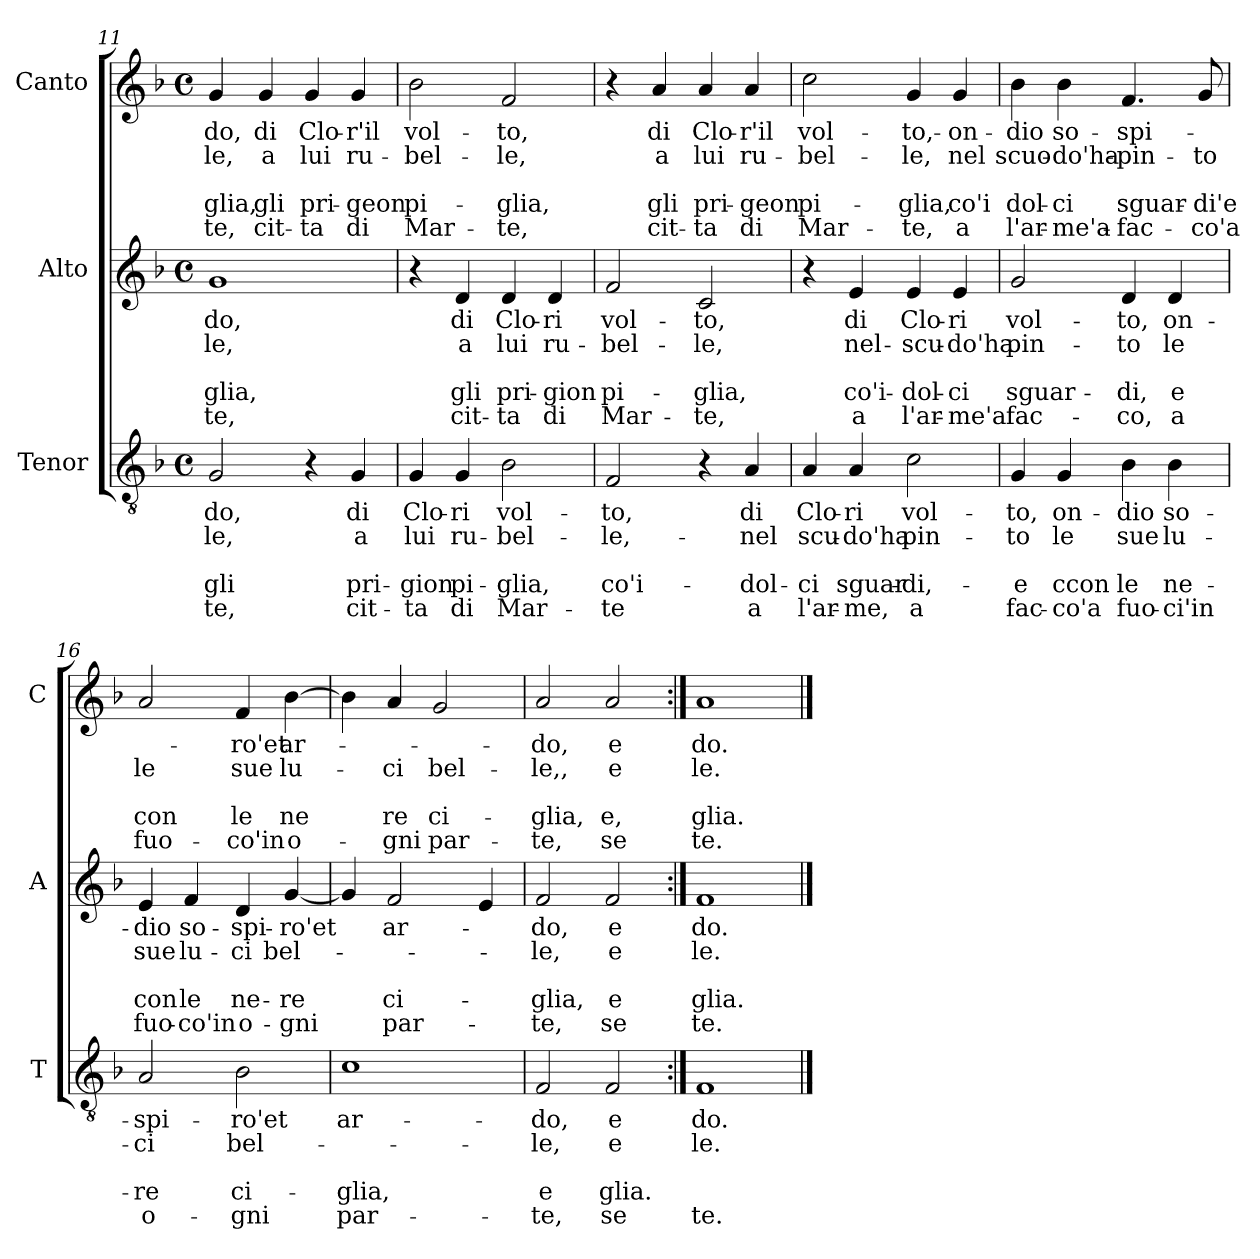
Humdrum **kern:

**kern	**text	**text	**text	**text	**text	**kern	**text	**text	**text	**text	**text	**kern	**text	**text	**text	**text	**text
*part3	*part3	*part3	*part3	*part3	*part3	*part2	*part2	*part2	*part2	*part2	*part2	*part1	*part1	*part1	*part1	*part1	*part1
*staff3	*staff3	*staff3	*staff3	*staff3	*staff3	*staff2	*staff2	*staff2	*staff2	*staff2	*staff2	*staff1	*staff1	*staff1	*staff1	*staff1	*staff1
*I"Tenor	*	*	*	*	*	*I"Alto	*	*	*	*	*	*I"Canto	*	*	*	*	*
*I'T	*	*	*	*	*	*I'A	*	*	*	*	*	*I'C	*	*	*	*	*
*clefGv2	*	*	*	*	*	*clefG2	*	*	*	*	*	*clefG2	*	*	*	*	*
*k[b-]	*	*	*	*	*	*k[b-]	*	*	*	*	*	*k[b-]	*	*	*	*	*
*F:	*	*	*	*	*	*F:	*	*	*	*	*	*F:	*	*	*	*	*
*M4/4	*	*	*	*	*	*M4/4	*	*	*	*	*	*M4/4	*	*	*	*	*
*met(c)	*	*	*	*	*	*met(c)	*	*	*	*	*	*met(c)	*	*	*	*	*
=11	=11	=11	=11	=11	=11	=11	=11	=11	=11	=11	=11	=11	=11	=11	=11	=11	=11
!	!LO:LY:b	!LO:LY:b	!	!LO:LY:b	!LO:LY:b	!	!LO:LY:b	!LO:LY:b	!	!LO:LY:b	!LO:LY:b	!	!LO:LY:b	!LO:LY:b	!	!LO:LY:b	!LO:LY:b
2G/	-do,	-le,	.	gli	-te,	1g	-do,	-le,	.	-glia,	-te,	4g/	-do,	-le,	.	-glia,	-te,
!	!	!	!	!	!	!	!	!	!	!	!	!	!LO:LY:b	!LO:LY:b	!	!LO:LY:b	!LO:LY:b
.	.	.	.	.	.	.	.	.	.	.	.	4g/	di	a	.	gli	cit-
!	!	!	!	!	!	!	!	!	!	!	!	!	!LO:LY:b	!LO:LY:b	!	!LO:LY:b	!LO:LY:b
4r	.	.	.	.	.	.	.	.	.	.	.	4g/	Clo-	lui	.	pri-	-ta
!	!LO:LY:b	!LO:LY:b	!	!LO:LY:b	!LO:LY:b	!	!	!	!	!	!	!	!LO:LY:b	!LO:LY:b	!	!LO:LY:b	!LO:LY:b
4G/	di	a	.	pri-	cit-	.	.	.	.	.	.	4g/	-r'il	ru-	.	-geon	di
=12	=12	=12	=12	=12	=12	=12	=12	=12	=12	=12	=12	=12	=12	=12	=12	=12	=12
!	!LO:LY:b	!LO:LY:b	!	!LO:LY:b	!LO:LY:b	!	!	!	!	!	!	!	!LO:LY:b	!LO:LY:b	!	!LO:LY:b	!LO:LY:b
4G/	Clo-	lui	.	-gion	-ta	4r	.	.	.	.	.	2b-\	vol-	-bel-	.	pi-	Mar-
!	!LO:LY:b	!LO:LY:b	!	!LO:LY:b	!LO:LY:b	!	!LO:LY:b	!LO:LY:b	!	!LO:LY:b	!LO:LY:b	!	!	!	!	!	!
4G/	-ri	ru-	.	pi-	di	4d/	di	a	.	gli	cit-	.	.	.	.	.	.
!	!LO:LY:b	!LO:LY:b	!	!LO:LY:b	!LO:LY:b	!	!LO:LY:b	!LO:LY:b	!	!LO:LY:b	!LO:LY:b	!	!LO:LY:b	!LO:LY:b	!	!LO:LY:b	!LO:LY:b
2B-\	vol-	-bel-	.	-glia,	Mar-	4d/	Clo-	lui	.	pri-	-ta	2f/	-to,	-le,	.	-glia,	-te,
!	!	!	!	!	!	!	!LO:LY:b	!LO:LY:b	!	!LO:LY:b	!LO:LY:b	!	!	!	!	!	!
.	.	.	.	.	.	4d/	-ri	ru-	.	-gion	di	.	.	.	.	.	.
=13	=13	=13	=13	=13	=13	=13	=13	=13	=13	=13	=13	=13	=13	=13	=13	=13	=13
!	!LO:LY:b	!LO:LY:b	!	!LO:LY:b	!LO:LY:b	!	!LO:LY:b	!LO:LY:b	!	!LO:LY:b	!LO:LY:b	!	!	!	!	!	!
2F/	-to,	-le,-	.	co'i-	-te	2f/	vol-	-bel-	.	pi-	Mar-	4r	.	.	.	.	.
!	!	!	!	!	!	!	!	!	!	!	!	!	!LO:LY:b	!LO:LY:b	!	!LO:LY:b	!LO:LY:b
.	.	.	.	.	.	.	.	.	.	.	.	4a/	di	a	.	gli	cit-
!	!	!	!	!	!	!	!LO:LY:b	!LO:LY:b	!	!LO:LY:b	!LO:LY:b	!	!LO:LY:b	!LO:LY:b	!	!LO:LY:b	!LO:LY:b
4r	.	.	.	.	.	2c/	-to,	-le,	.	-glia,	-te,	4a/	Clo-	lui	.	pri-	-ta
!	!LO:LY:b	!LO:LY:b	!	!LO:LY:b	!LO:LY:b	!	!	!	!	!	!	!	!LO:LY:b	!LO:LY:b	!	!LO:LY:b	!LO:LY:b
4A/	di	-nel	.	-dol-	a	.	.	.	.	.	.	4a/	-r'il	ru-	.	-geon	di
=14	=14	=14	=14	=14	=14	=14	=14	=14	=14	=14	=14	=14	=14	=14	=14	=14	=14
!	!LO:LY:b	!LO:LY:b	!	!LO:LY:b	!LO:LY:b	!	!	!	!	!	!	!	!LO:LY:b	!LO:LY:b	!	!LO:LY:b	!LO:LY:b
4A/	Clo-	scu-	.	-ci	l'ar-	4r	.	.	.	.	.	2cc\	vol-	-bel-	.	pi-	Mar-
!	!LO:LY:b	!LO:LY:b	!	!LO:LY:b	!LO:LY:b	!	!LO:LY:b	!LO:LY:b	!	!LO:LY:b	!LO:LY:b	!	!	!	!	!	!
4A/	-ri	-do'ha	.	sguar-	-me,	4e/	di	nel-	.	co'i-	a	.	.	.	.	.	.
!	!LO:LY:b	!LO:LY:b	!	!LO:LY:b	!LO:LY:b	!	!LO:LY:b	!LO:LY:b	!	!LO:LY:b	!LO:LY:b	!	!LO:LY:b	!LO:LY:b	!	!LO:LY:b	!LO:LY:b
2c\	vol-	pin-	.	-di,-	a	4e/	Clo-	-scu-	.	-dol-	l'ar-	4g/	-to,-	-le,	.	-glia,	-te,
!	!	!	!	!	!	!	!LO:LY:b	!LO:LY:b	!	!LO:LY:b	!LO:LY:b	!	!LO:LY:b	!LO:LY:b	!	!LO:LY:b	!LO:LY:b
.	.	.	.	.	.	4e/	-ri	-do'ha	.	-ci	-me'a	4g/	-on-	nel	.	co'i	a
!!LO:LB:g=z
=15	=15	=15	=15	=15	=15	=15	=15	=15	=15	=15	=15	=15	=15	=15	=15	=15	=15
!	!LO:LY:b	!LO:LY:b	!	!LO:LY:b	!LO:LY:b	!	!LO:LY:b	!LO:LY:b	!	!LO:LY:b	!LO:LY:b	!	!LO:LY:b	!LO:LY:b	!	!LO:LY:b	!LO:LY:b
4G/	-to,	-to	.	-e	fac-	2g/	vol-	pin-	.	sguar-	fac-	4b-\	-dio	scuo-	.	dol-	l'ar-
!	!LO:LY:b	!LO:LY:b	!	!LO:LY:b	!LO:LY:b	!	!	!	!	!	!	!	!LO:LY:b	!LO:LY:b	!	!LO:LY:b	!LO:LY:b
4G/	on-	le	.	ccon	-co'a	.	.	.	.	.	.	4b-\	so-	-do'ha-	.	-ci	-me'a-
!	!LO:LY:b	!LO:LY:b	!	!LO:LY:b	!LO:LY:b	!	!LO:LY:b	!LO:LY:b	!	!LO:LY:b	!LO:LY:b	!	!LO:LY:b	!LO:LY:b	!	!LO:LY:b	!LO:LY:b
4B-\	-dio	sue	.	le	fuo-	4d/	-to,	-to	.	-di,	-co,	4.f/	-spi-	-pin-	.	sguar-	-fac-
!	!LO:LY:b	!LO:LY:b	!	!LO:LY:b	!LO:LY:b	!	!LO:LY:b	!LO:LY:b	!	!LO:LY:b	!LO:LY:b	!	!	!	!	!	!
4B-\	so-	lu-	.	ne-	-ci'in	4d/	on-	le	.	e	a	.	.	.	.	.	.
!	!	!	!	!	!	!	!	!	!	!	!	!	!	!LO:LY:b	!	!LO:LY:b	!LO:LY:b
.	.	.	.	.	.	.	.	.	.	.	.	8g/	.	-to	.	-di'e	-co'a
=16	=16	=16	=16	=16	=16	=16	=16	=16	=16	=16	=16	=16	=16	=16	=16	=16	=16
!	!LO:LY:b	!LO:LY:b	!	!LO:LY:b	!LO:LY:b	!	!LO:LY:b	!LO:LY:b	!	!LO:LY:b	!LO:LY:b	!	!	!LO:LY:b	!	!LO:LY:b	!LO:LY:b
2A/	-spi-	-ci	.	-re	o-	4e/	-dio	sue	.	con	fuo-	2a/	.	le	.	con	fuo-
!	!	!	!	!	!	!	!LO:LY:b	!LO:LY:b	!	!LO:LY:b	!LO:LY:b	!	!	!	!	!	!
.	.	.	.	.	.	4f/	so-	lu-	.	le	-co'in	.	.	.	.	.	.
!	!LO:LY:b	!LO:LY:b	!	!LO:LY:b	!LO:LY:b	!	!LO:LY:b	!LO:LY:b	!	!LO:LY:b	!LO:LY:b	!	!LO:LY:b	!LO:LY:b	!	!LO:LY:b	!LO:LY:b
2B-\	-ro'et	bel-	.	ci-	-gni	4d/	-spi-	-ci	.	ne-	o-	4f/	-ro'et	sue	.	le	-co'in
!	!	!	!	!	!	!	!LO:LY:b	!LO:LY:b	!	!LO:LY:b	!LO:LY:b	!	!LO:LY:b	!LO:LY:b	!	!LO:LY:b	!LO:LY:b
.	.	.	.	.	.	[4g/	-ro'et	bel-	.	-re	-gni	[4b-\	ar-	lu-	.	ne	o-
=17	=17	=17	=17	=17	=17	=17	=17	=17	=17	=17	=17	=17	=17	=17	=17	=17	=17
!	!LO:LY:b	!	!	!LO:LY:b	!LO:LY:b	!	!	!	!	!	!	!	!	!	!	!	!
1c	ar-	.	.	-glia,	par-	4g/]	.	.	.	.	.	4b-\]	.	.	.	.	.
!	!	!	!	!	!	!	!LO:LY:b	!	!	!LO:LY:b	!LO:LY:b	!	!	!LO:LY:b	!	!LO:LY:b	!LO:LY:b
.	.	.	.	.	.	2f/	ar-	.	.	ci-	par-	4a/	.	-ci	.	re	-gni
!	!	!	!	!	!	!	!	!	!	!	!	!	!	!LO:LY:b	!	!LO:LY:b	!LO:LY:b
.	.	.	.	.	.	.	.	.	.	.	.	2g/	.	bel-	.	ci-	par-
.	.	.	.	.	.	4e/	.	.	.	.	.	.	.	.	.	.	.
=18	=18	=18	=18	=18	=18	=18	=18	=18	=18	=18	=18	=18	=18	=18	=18	=18	=18
!	!LO:LY:b	!LO:LY:b	!	!LO:LY:b	!LO:LY:b	!	!LO:LY:b	!LO:LY:b	!	!LO:LY:b	!LO:LY:b	!	!LO:LY:b	!LO:LY:b	!	!LO:LY:b	!LO:LY:b
2F/	-do,	-le,	.	e	-te,	2f/	-do,	-le,	.	-glia,	-te,	2a/	-do,	-le,,	.	-glia,	-te,
!	!LO:LY:b	!LO:LY:b	!	!LO:LY:b	!LO:LY:b	!	!LO:LY:b	!LO:LY:b	!	!LO:LY:b	!LO:LY:b	!	!LO:LY:b	!LO:LY:b	!	!LO:LY:b	!LO:LY:b
2F/	e	e	.	glia.	se	2f/	e	e	.	e	se	2a/	e	e	.	e,	se
=19:|!	=19:|!	=19:|!	=19:|!	=19:|!	=19:|!	=19:|!	=19:|!	=19:|!	=19:|!	=19:|!	=19:|!	=19:|!	=19:|!	=19:|!	=19:|!	=19:|!	=19:|!
!	!LO:LY:b	!LO:LY:b	!	!	!LO:LY:b	!	!LO:LY:b	!LO:LY:b	!	!LO:LY:b	!LO:LY:b	!	!LO:LY:b	!LO:LY:b	!	!LO:LY:b	!LO:LY:b
1F	do.	le.	.	.	te.	1f	do.	le.	.	glia.	te.	1a	do.	le.	.	glia.	te.
==	==	==	==	==	==	==	==	==	==	==	==	==	==	==	==	==	==
*-	*-	*-	*-	*-	*-	*-	*-	*-	*-	*-	*-	*-	*-	*-	*-	*-	*-
